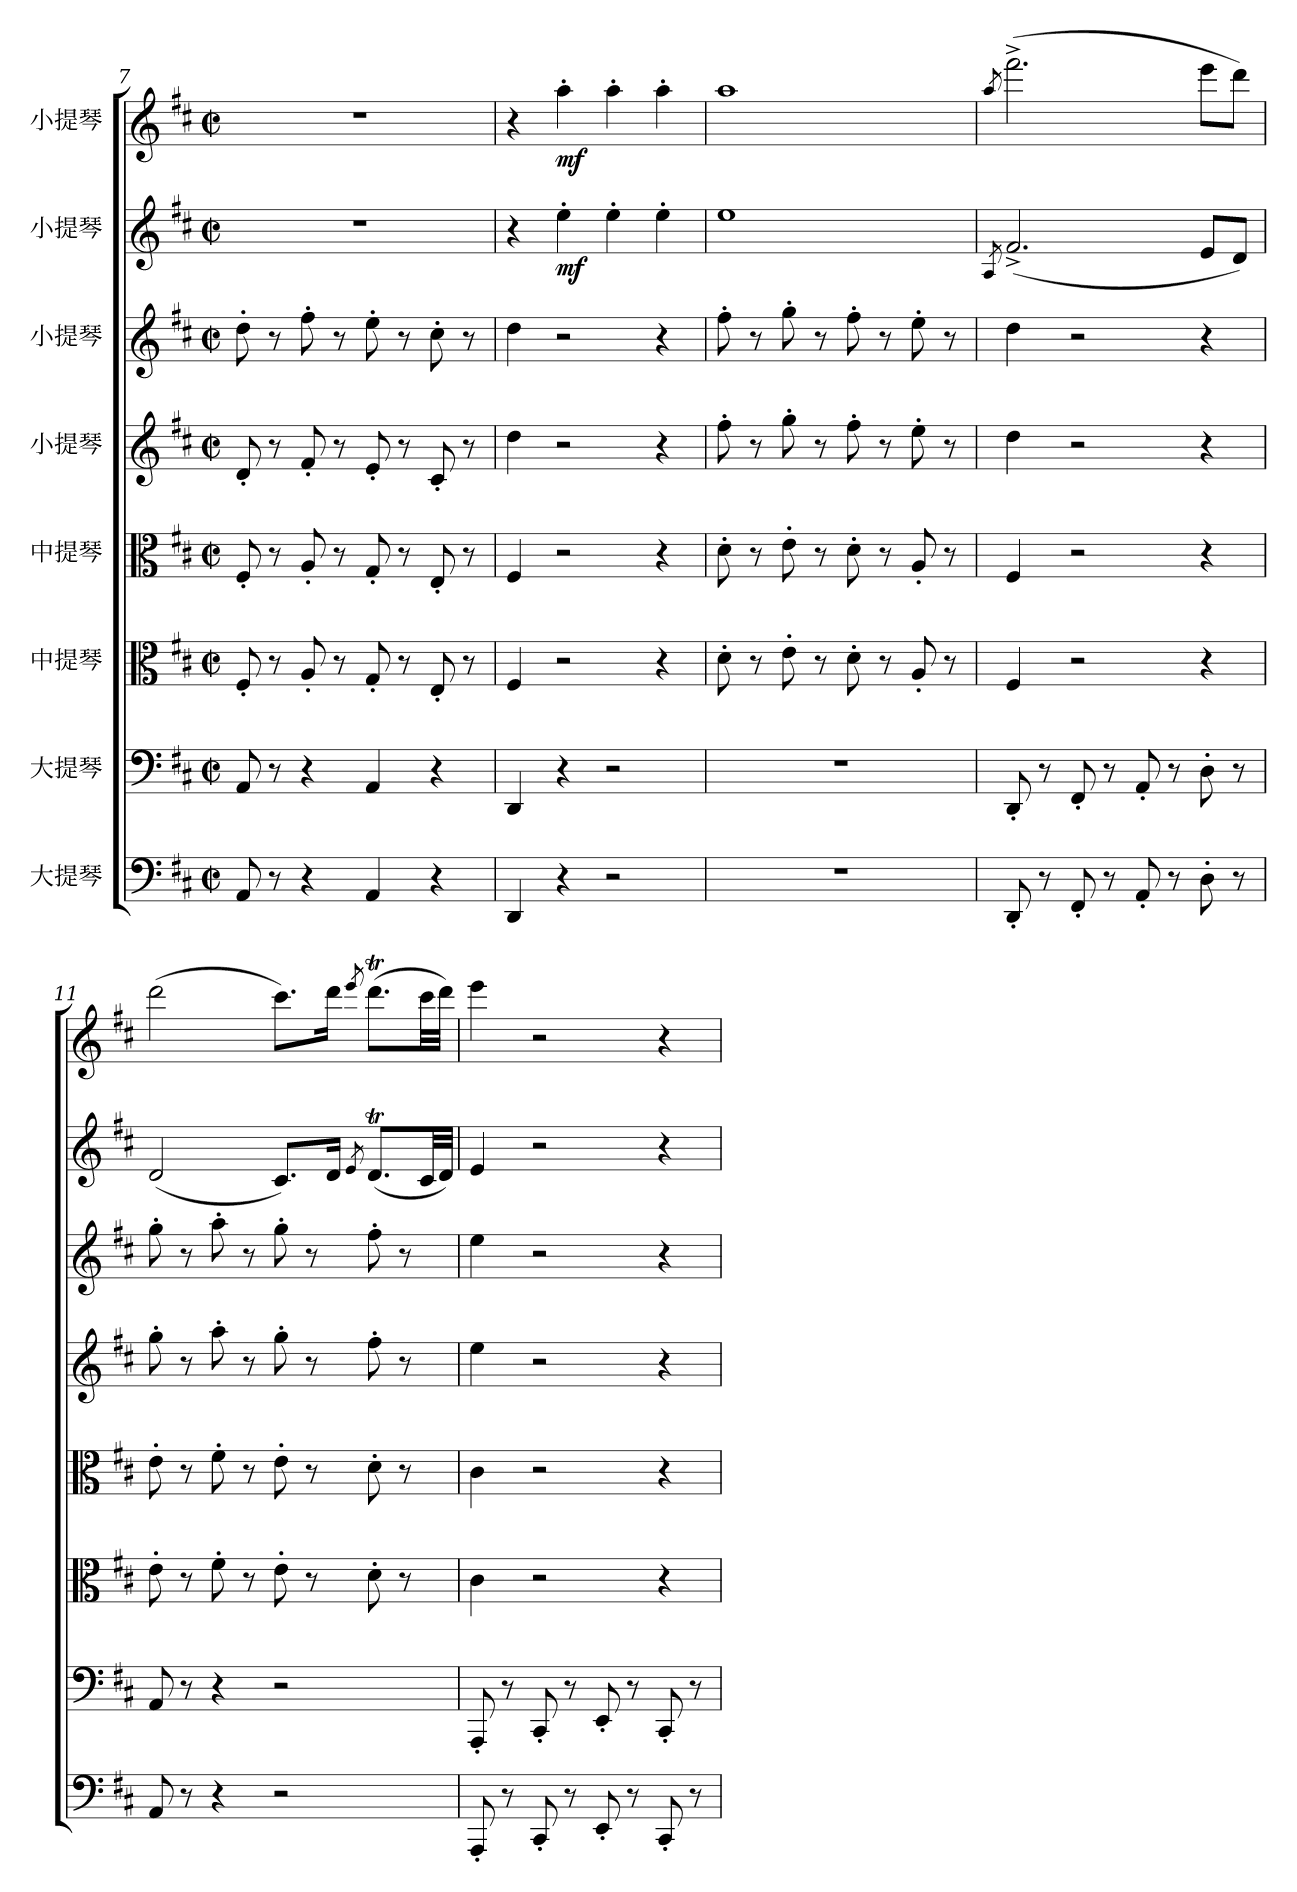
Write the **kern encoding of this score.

**kern	**kern	**kern	**kern	**kern	**kern	**kern	**dynam	**kern	**dynam
*part8	*part7	*part6	*part5	*part4	*part3	*part2	*part2	*part1	*part1
*staff8	*staff7	*staff6	*staff5	*staff4	*staff3	*staff2	*staff2	*staff1	*staff1
*I"大提琴	*I"大提琴	*I"中提琴	*I"中提琴	*I"小提琴	*I"小提琴	*I"小提琴	*	*I"小提琴	*
*clefF4	*clefF4	*clefC3	*clefC3	*clefG2	*clefG2	*clefG2	*	*clefG2	*
*k[f#c#]	*k[f#c#]	*k[f#c#]	*k[f#c#]	*k[f#c#]	*k[f#c#]	*k[f#c#]	*	*k[f#c#]	*
*M2/2	*M2/2	*M2/2	*M2/2	*M2/2	*M2/2	*M2/2	*	*M2/2	*
*met(c|)	*met(c|)	*met(c|)	*met(c|)	*met(c|)	*met(c|)	*met(c|)	*	*met(c|)	*
=7	=7	=7	=7	=7	=7	=7	=7	=7	=7
8AA/	8AA/	8F#'/	8F#'/	8d'/	8dd'\	1r	.	1r	.
8r	8r	8r	8r	8r	8r	.	.	.	.
4r	4r	8A'/	8A'/	8f#'/	8ff#'\	.	.	.	.
.	.	8r	8r	8r	8r	.	.	.	.
4AA/	4AA/	8G'/	8G'/	8e'/	8ee'\	.	.	.	.
.	.	8r	8r	8r	8r	.	.	.	.
4r	4r	8E'/	8E'/	8c#'/	8cc#'\	.	.	.	.
.	.	8r	8r	8r	8r	.	.	.	.
!!LO:LB:g=z
=8	=8	=8	=8	=8	=8	=8	=8	=8	=8
4DD/	4DD/	4F#/	4F#/	4dd\	4dd\	4r	.	4r	.
!	!	!	!	!	!	!	!LO:DY:b	!	!LO:DY:b
4r	4r	2r	2r	2r	2r	4ee'\	mf	4aa'\	mf
2r	2r	.	.	.	.	4ee'\	.	4aa'\	.
.	.	4r	4r	4r	4r	4ee'\	.	4aa'\	.
=9	=9	=9	=9	=9	=9	=9	=9	=9	=9
1r	1r	8d'\	8d'\	8ff#'\	8ff#'\	1ee	.	1aa	.
.	.	8r	8r	8r	8r	.	.	.	.
.	.	8e'\	8e'\	8gg'\	8gg'\	.	.	.	.
.	.	8r	8r	8r	8r	.	.	.	.
.	.	8d'\	8d'\	8ff#'\	8ff#'\	.	.	.	.
.	.	8r	8r	8r	8r	.	.	.	.
.	.	8A'/	8A'/	8ee'\	8ee'\	.	.	.	.
.	.	8r	8r	8r	8r	.	.	.	.
=10	=10	=10	=10	=10	=10	=10	=10	=10	=10
.	.	.	.	.	.	8qA/	.	8qaa/	.
8DD'/	8DD'/	4F#/	4F#/	4dd\	4dd\	(<2.f#^/	.	(>2.fff#^\	.
8r	8r	.	.	.	.	.	.	.	.
8FF#'/	8FF#'/	2r	2r	2r	2r	.	.	.	.
8r	8r	.	.	.	.	.	.	.	.
8AA'/	8AA'/	.	.	.	.	.	.	.	.
8r	8r	.	.	.	.	.	.	.	.
8D'\	8D'\	4r	4r	4r	4r	8e/L	.	8eee\L	.
8r	8r	.	.	.	.	8d/J)	.	8ddd\J)	.
=11	=11	=11	=11	=11	=11	=11	=11	=11	=11
8AA/	8AA/	8e'\	8e'\	8gg'\	8gg'\	(<2d/	.	(>2ddd\	.
8r	8r	8r	8r	8r	8r	.	.	.	.
4r	4r	8f#'\	8f#'\	8aa'\	8aa'\	.	.	.	.
.	.	8r	8r	8r	8r	.	.	.	.
2r	2r	8e'\	8e'\	8gg'\	8gg'\	8.c#/L)	.	8.ccc#\L)	.
.	.	8r	8r	8r	8r	.	.	.	.
.	.	.	.	.	.	16d/Jk	.	16ddd\Jk	.
.	.	.	.	.	.	8qe/	.	8qeee/	.
.	.	8d'\	8d'\	8ff#'\	8ff#'\	(<8.dT/L	.	(>8.dddT\L	.
.	.	8r	8r	8r	8r	.	.	.	.
.	.	.	.	.	.	32c#/LL	.	32ccc#\LL	.
.	.	.	.	.	.	32d/JJJ)	.	32ddd\JJJ)	.
=12	=12	=12	=12	=12	=12	=12	=12	=12	=12
8AAA'/	8AAA'/	4c#\	4c#\	4ee\	4ee\	4e/	.	4eee\	.
8r	8r	.	.	.	.	.	.	.	.
8CC#'/	8CC#'/	2r	2r	2r	2r	2r	.	2r	.
8r	8r	.	.	.	.	.	.	.	.
8EE'/	8EE'/	.	.	.	.	.	.	.	.
8r	8r	.	.	.	.	.	.	.	.
8CC#'/	8CC#'/	4r	4r	4r	4r	4r	.	4r	.
8r	8r	.	.	.	.	.	.	.	.
=	=	=	=	=	=	=	=	=	=
*-	*-	*-	*-	*-	*-	*-	*-	*-	*-
